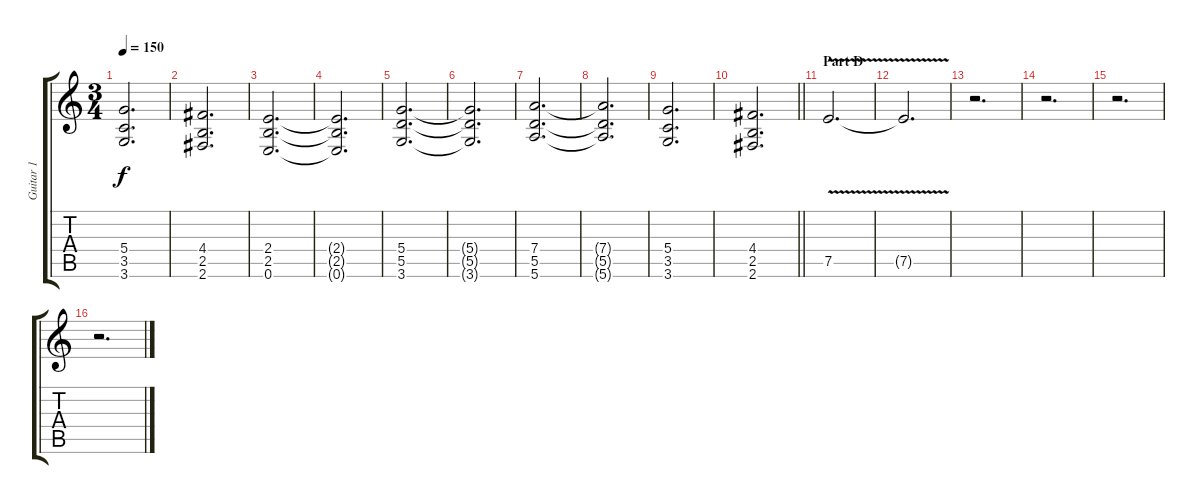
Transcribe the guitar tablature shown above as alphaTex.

\track ("Guitar 1" "Guitar 1") {instrument overdrivenguitar}
\staff {score tabs}
\tuning (E4 B3 G3 D3 A2 E2) {hide}
\ts (3 4)
\tempo 150
\clef g2
\ks c
(5.4 3.5 3.6).2{d dy f} |
(4.4 2.5 2.6).2{d} |
(2.4 2.5 0.6).2{d} |
(2.4{t} 2.5{t} 0.6{t}).2{d} |
(5.4 5.5 3.6).2{d} |
(5.4{t} 5.5{t} 3.6{t}).2{d} |
(7.4 5.5 5.6).2{d} |
(7.4{t} 5.5{t} 5.6{t}).2{d} |
(5.4 3.5 3.6).2{d} |
\barLineRight lightlight
(4.4 2.5 2.6).2{d} |
\section ("" "Part D")
7.5{v}.2{d} |
7.5{t}.2{d} |
r.2{d} |
r.2{d} |
r.2{d} |
r.2{d}
